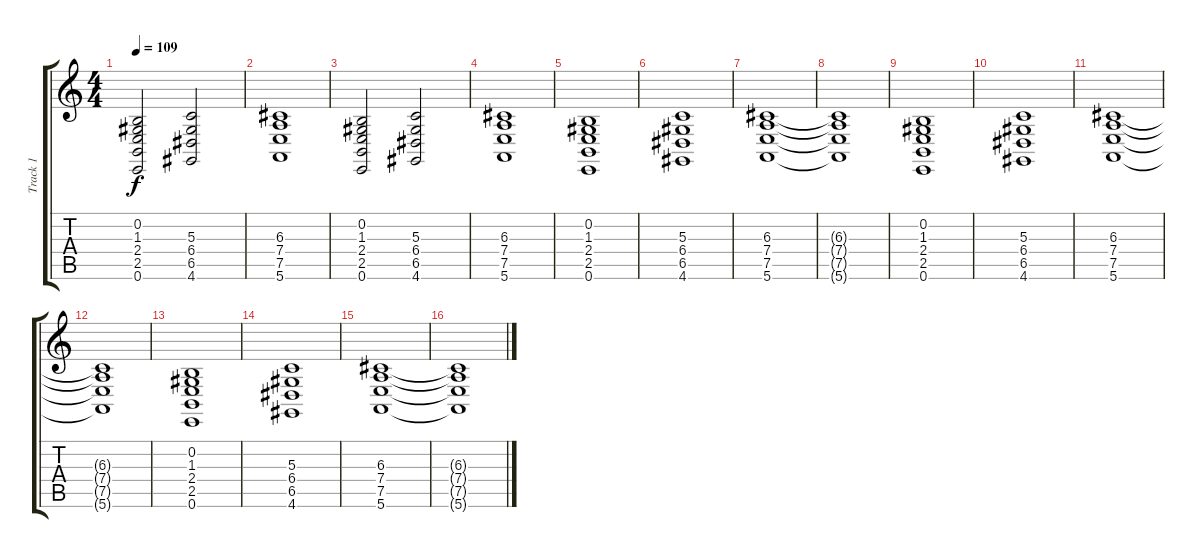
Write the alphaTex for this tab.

\track ("Track 1" "Track 1") {instrument stringensemble1}
\staff {score tabs}
\tuning (E4 B3 G3 D3 A2 E2) {hide}
\ts (4 4)
\tempo 109
\clef g2
\ks c
(0.2 1.3 2.4 2.5 0.6).2{dy f} (5.3 6.4 6.5 4.6).2 |
(6.3 7.4 7.5 5.6).1 |
(0.2 1.3 2.4 2.5 0.6).2 (5.3 6.4 6.5 4.6).2 |
(6.3 7.4 7.5 5.6).1 |
(0.2 1.3 2.4 2.5 0.6).1 |
(5.3 6.4 6.5 4.6).1 |
(6.3 7.4 7.5 5.6).1 |
(6.3{t} 7.4{t} 7.5{t} 5.6{t}).1 |
(0.2 1.3 2.4 2.5 0.6).1 |
(5.3 6.4 6.5 4.6).1 |
(6.3 7.4 7.5 5.6).1 |
(6.3{t} 7.4{t} 7.5{t} 5.6{t}).1 |
(0.2 1.3 2.4 2.5 0.6).1 |
(5.3 6.4 6.5 4.6).1 |
(6.3 7.4 7.5 5.6).1 |
(6.3{t} 7.4{t} 7.5{t} 5.6{t}).1
